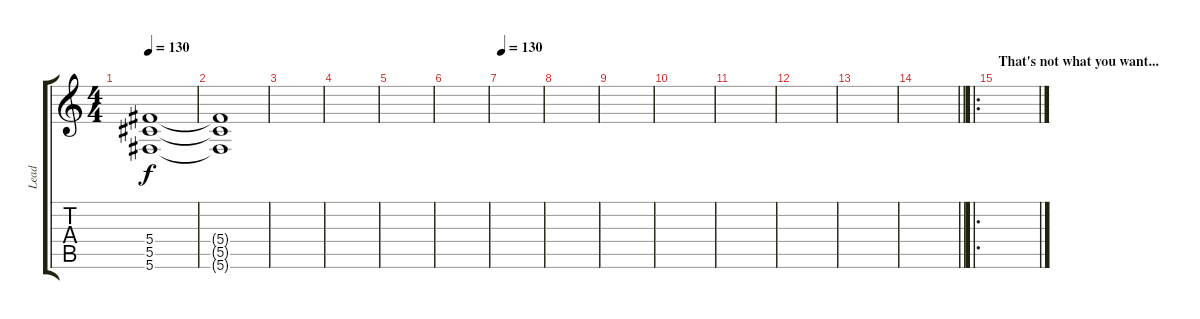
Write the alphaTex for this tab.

\track ("Lead" "Lead") {instrument distortionguitar}
\staff {score tabs}
\tuning (Eb4 Bb3 Gb3 Db3 Ab2 Db2) {hide}
\ts (4 4)
\tempo 130
\clef g2
\ks c
(5.4{t} 5.5{t} 5.6{t}).1{dy f} |
(5.4{t} 5.5{t} 5.6{t}).1 |
|
|
|
|
\tempo 130
|
|
|
|
|
|
|
\barLineRight lightlight
|
\ro
\section ("" "That's not what you want...")
